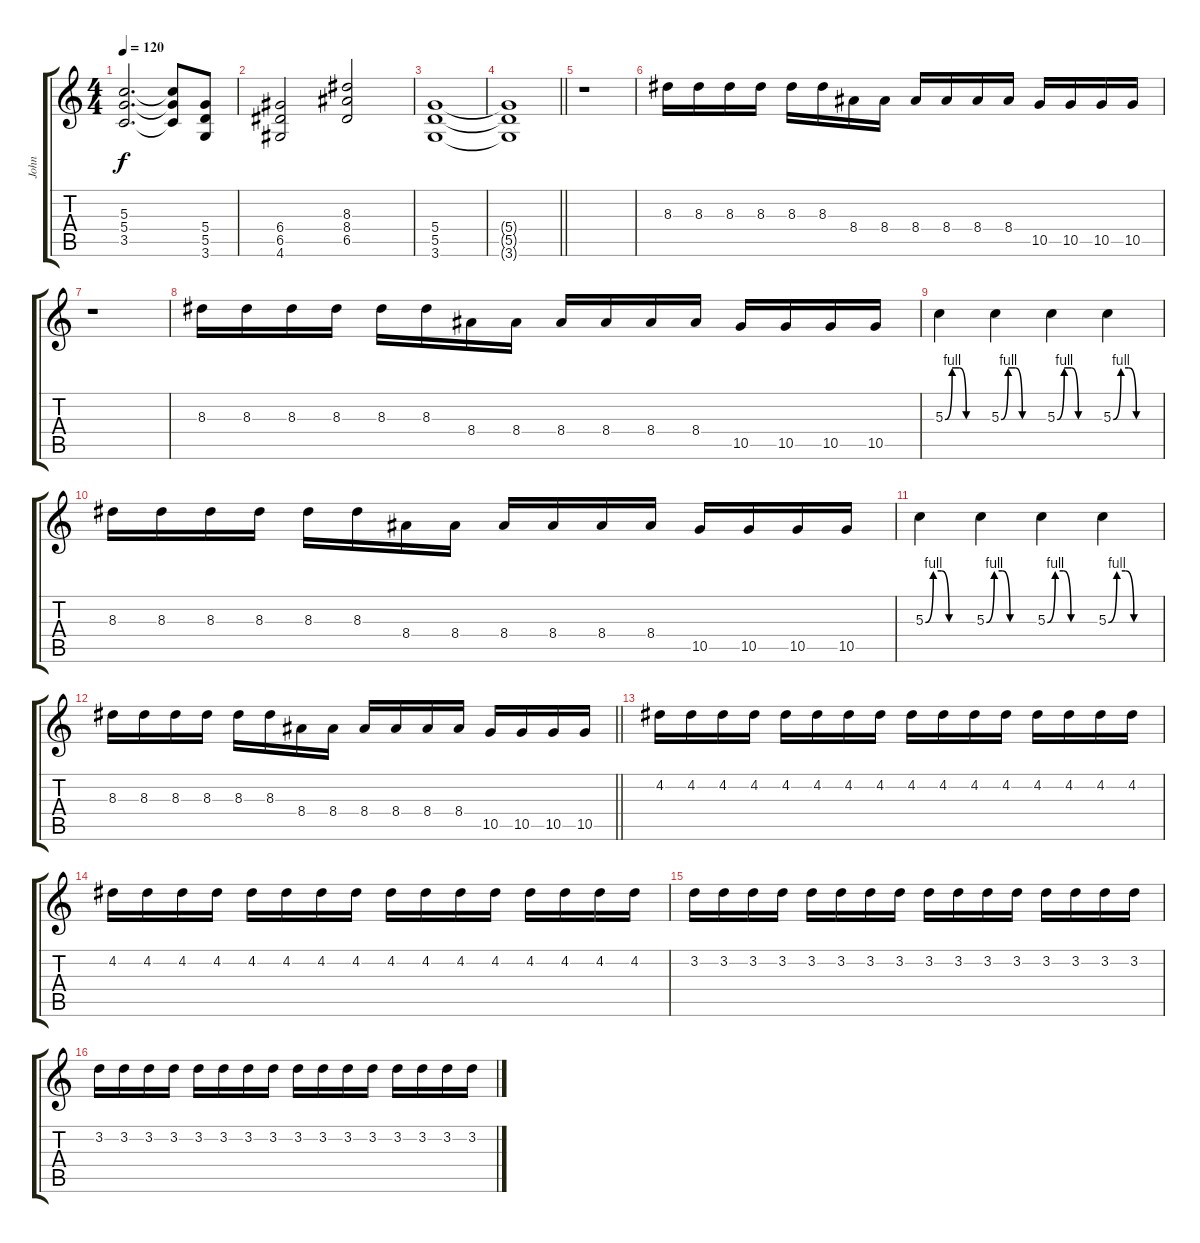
\track ("John" "John") {instrument overdrivenguitar}
\staff {score tabs}
\tuning (E4 B3 G3 D3 A2 E2) {hide}
\ts (4 4)
\tempo 120
\clef g2
\ks c
(5.3 5.4 3.5).2{d dy f} (5.3{t} 5.4{t} 3.5{t}).8 (5.4 5.5 3.6).8 |
(6.4 6.5 4.6).2 (8.3 8.4 6.5).2 |
(5.4 5.5 3.6).1 |
\barLineRight lightlight
(5.4{t} 5.5{t} 3.6{t}).1 |
r.1 |
8.3.16 8.3.16 8.3.16 8.3.16 8.3.16 8.3.16 8.4.16 8.4.16 8.4.16 8.4.16 8.4.16 8.4.16 10.5.16 10.5.16 10.5.16 10.5.16 |
r.1 |
8.3.16 8.3.16 8.3.16 8.3.16 8.3.16 8.3.16 8.4.16 8.4.16 8.4.16 8.4.16 8.4.16 8.4.16 10.5.16 10.5.16 10.5.16 10.5.16 |
5.3{be (custom 0 0 10 4 20 4 30 0 60 0)}.4 5.3{be (custom 0 0 10 4 20 4 30 0 60 0)}.4 5.3{be (custom 0 0 10 4 20 4 30 0 60 0)}.4 5.3{be (custom 0 0 10 4 20 4 30 0 60 0)}.4 |
8.3.16 8.3.16 8.3.16 8.3.16 8.3.16 8.3.16 8.4.16 8.4.16 8.4.16 8.4.16 8.4.16 8.4.16 10.5.16 10.5.16 10.5.16 10.5.16 |
5.3{be (custom 0 0 10 4 20 4 30 0 60 0)}.4 5.3{be (custom 0 0 10 4 20 4 30 0 60 0)}.4 5.3{be (custom 0 0 10 4 20 4 30 0 60 0)}.4 5.3{be (custom 0 0 10 4 20 4 30 0 60 0)}.4 |
\barLineRight lightlight
8.3.16 8.3.16 8.3.16 8.3.16 8.3.16 8.3.16 8.4.16 8.4.16 8.4.16 8.4.16 8.4.16 8.4.16 10.5.16 10.5.16 10.5.16 10.5.16 |
4.2.16 4.2.16 4.2.16 4.2.16 4.2.16 4.2.16 4.2.16 4.2.16 4.2.16 4.2.16 4.2.16 4.2.16 4.2.16 4.2.16 4.2.16 4.2.16 |
4.2.16 4.2.16 4.2.16 4.2.16 4.2.16 4.2.16 4.2.16 4.2.16 4.2.16 4.2.16 4.2.16 4.2.16 4.2.16 4.2.16 4.2.16 4.2.16 |
3.2.16 3.2.16 3.2.16 3.2.16 3.2.16 3.2.16 3.2.16 3.2.16 3.2.16 3.2.16 3.2.16 3.2.16 3.2.16 3.2.16 3.2.16 3.2.16 |
3.2.16 3.2.16 3.2.16 3.2.16 3.2.16 3.2.16 3.2.16 3.2.16 3.2.16 3.2.16 3.2.16 3.2.16 3.2.16 3.2.16 3.2.16 3.2.16
